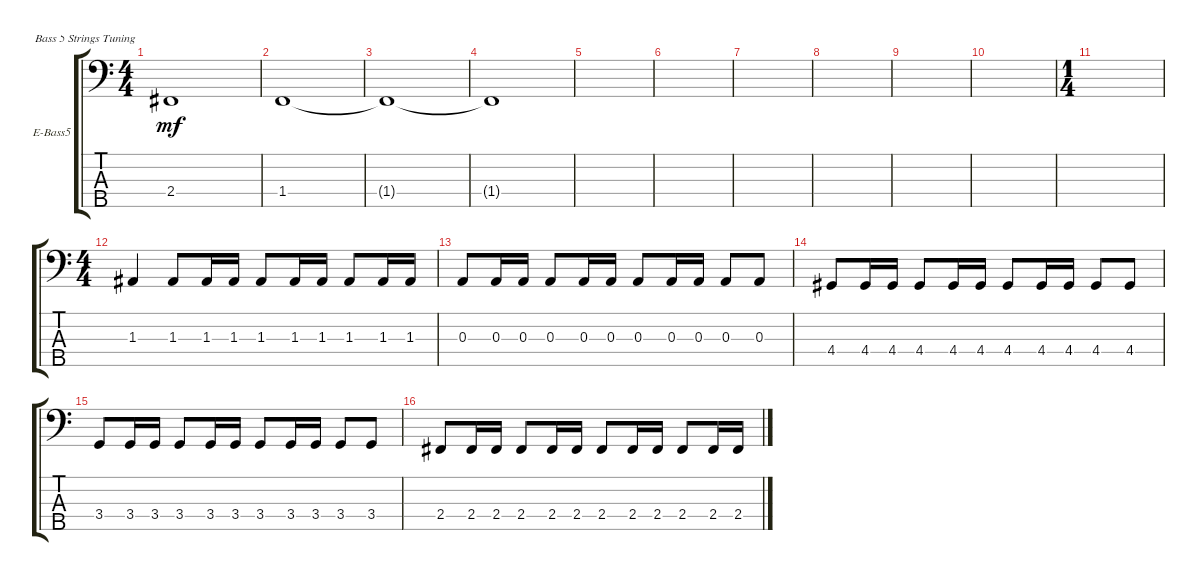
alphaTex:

\defaultSystemsLayout 4
\bracketExtendMode groupsimilarinstruments
\firstSystemTrackNameOrientation horizontal
\otherSystemsTrackNameOrientation horizontal
\track ("Electric Bass" "E-Bass5") {instrument electricbassfinger}
\staff {score tabs}
\tuning (G2 D2 A1 E1 B0)
\ts (4 4)
\tempo (69 hide)
\clef f4
\ks c
2.4.1{dy mf} |
1.4.1 |
1.4{t}.1 |
1.4{t}.1 |
|
|
|
|
|
|
\ts (1 4)
|
\ts (4 4)
1.3.4 1.3.8 1.3.16 1.3.16 1.3.8 1.3.16 1.3.16 1.3.8 1.3.16 1.3.16 |
0.3.8 0.3.16 0.3.16 0.3.8 0.3.16 0.3.16 0.3.8 0.3.16 0.3.16 0.3.8 0.3.8 |
4.4.8 4.4.16 4.4.16 4.4.8 4.4.16 4.4.16 4.4.8 4.4.16 4.4.16 4.4.8 4.4.8 |
3.4.8 3.4.16 3.4.16 3.4.8 3.4.16 3.4.16 3.4.8 3.4.16 3.4.16 3.4.8 3.4.8 |
2.4.8 2.4.16 2.4.16 2.4.8 2.4.16 2.4.16 2.4.8 2.4.16 2.4.16 2.4.8 2.4.16 2.4.16
